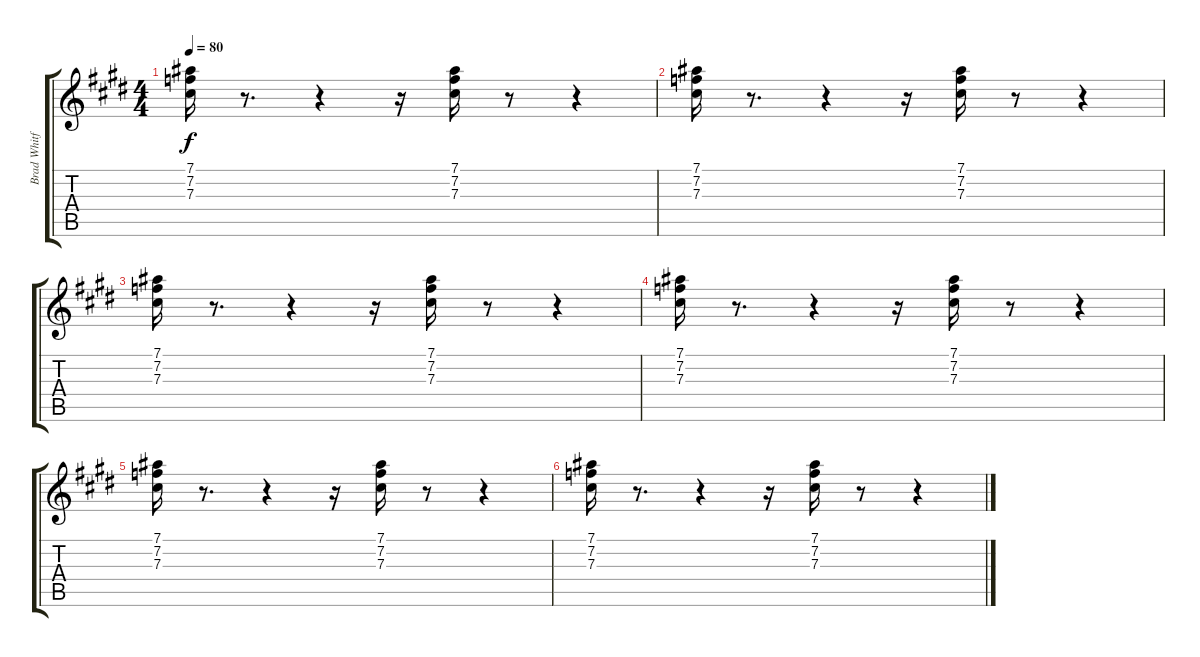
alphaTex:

\track ("Brad Whitford (Ryhthm)" "Brad Whitf") {instrument electricguitarclean}
\staff {score tabs}
\tuning (Eb4 Bb3 Gb3 Db3 Ab2 Eb2) {hide}
\ts (4 4)
\tempo 80
\clef g2
\ks e
(7.1 7.2 7.3).16{dy f} r.8{d} r.4 r.16 (7.1 7.2 7.3).16 r.8 r.4 |
(7.1 7.2 7.3).16 r.8{d} r.4 r.16 (7.1 7.2 7.3).16 r.8 r.4 |
(7.1 7.2 7.3).16 r.8{d} r.4 r.16 (7.1 7.2 7.3).16 r.8 r.4 |
(7.1 7.2 7.3).16 r.8{d} r.4 r.16 (7.1 7.2 7.3).16 r.8 r.4 |
(7.1 7.2 7.3).16 r.8{d} r.4 r.16 (7.1 7.2 7.3).16 r.8 r.4 |
(7.1 7.2 7.3).16 r.8{d} r.4 r.16 (7.1 7.2 7.3).16 r.8 r.4
